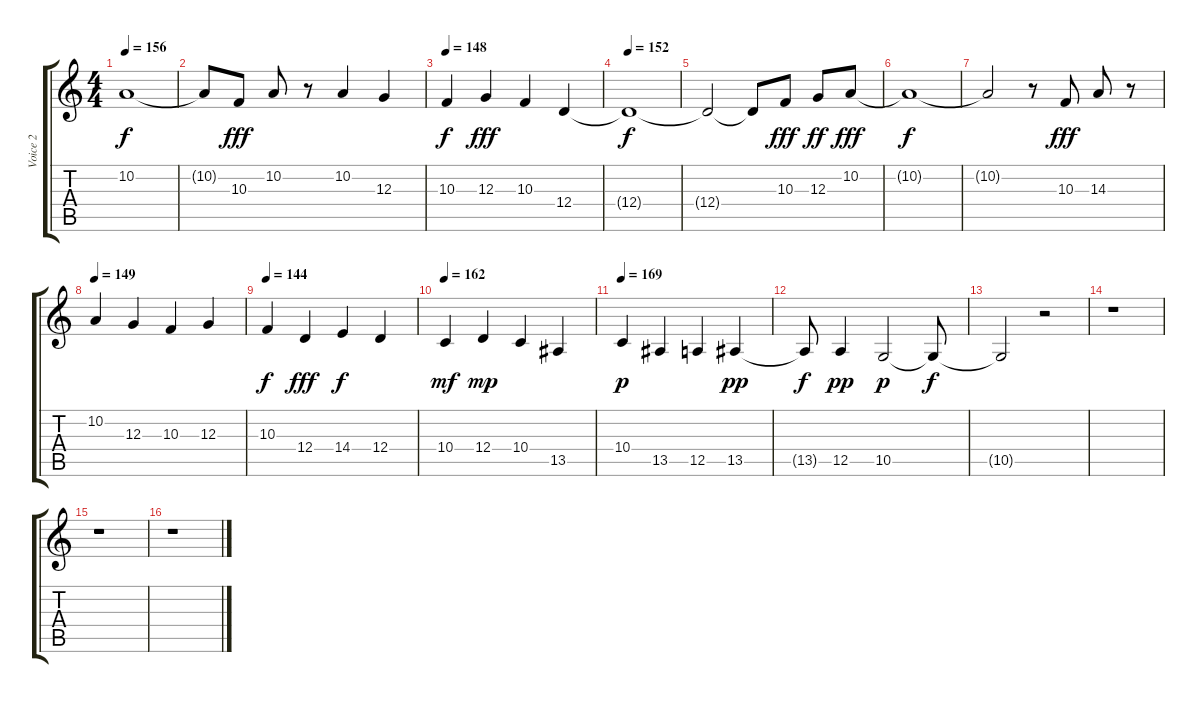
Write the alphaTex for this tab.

\track ("Voice 2" "Voice 2") {instrument choiraahs}
\staff {score tabs}
\tuning (E4 B3 G3 D3 A2 E2) {hide}
\ts (4 4)
\tempo 156
\clef g2
\ks c
10.2{t}.1{dy f} |
10.2{t}.8 10.3.8{dy fff} 10.2.8 r.8 10.2.4 12.3.4 |
\tempo 148
10.3.4{dy f} 12.3.4{dy fff} 10.3.4 12.4.4 |
\tempo 152
12.4{t}.1{dy f} |
12.4{t}.2 12.4{t}.8 10.3.8{dy fff} 12.3.8{dy ff} 10.2.8{dy fff} |
10.2{t}.1{dy f} |
10.2{t}.2 r.8 10.3.8{dy fff} 14.3.8 r.8 |
\tempo 149
10.2.4 12.3.4 10.3.4 12.3.4 |
\tempo 144
10.3.4{dy f} 12.4.4{dy fff} 14.4.4{dy f} 12.4.4 |
\tempo 162
10.4.4{dy mf} 12.4.4{dy mp} 10.4.4 13.5.4 |
\tempo 169
10.4.4{dy p} 13.5.4 12.5.4 13.5.4{dy pp} |
13.5{t}.8{dy f} 12.5.4{dy pp} 10.5.2{dy p} 10.5{t}.8{dy f} |
10.5{t}.2 r.2 |
r.1 |
r.1 |
r.1
